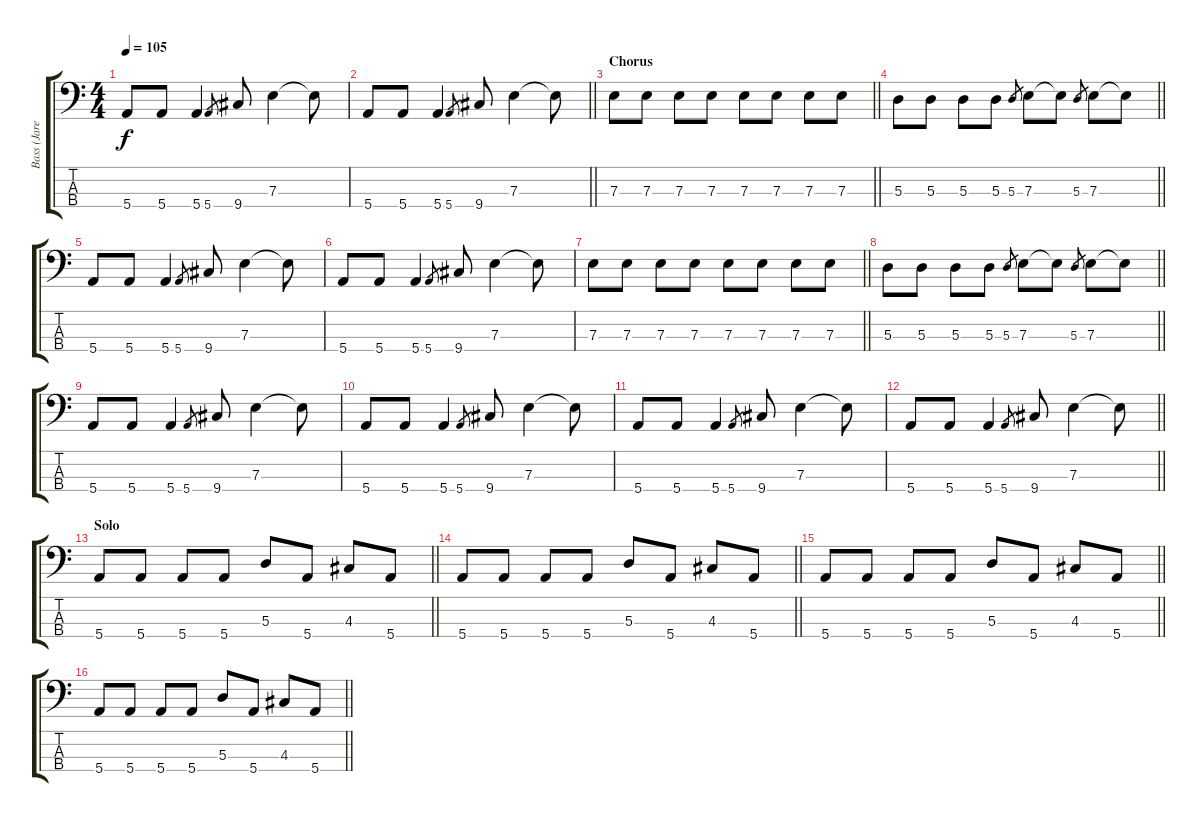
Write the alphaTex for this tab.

\track ("Bass (Jared)" "Bass (Jare") {instrument electricbassfinger}
\staff {score tabs}
\tuning (G2 D2 A1 E1) {hide}
\ts (4 4)
\tempo 105
\clef f4
\ks c
5.4.8{dy f} 5.4.8 5.4.4 5.4.8{gr} 9.4.8 7.3.4 7.3{t}.8 |
\barLineRight lightlight
5.4.8 5.4.8 5.4.4 5.4.8{gr} 9.4.8 7.3.4 7.3{t}.8 |
\section ("" "Chorus")
\barLineRight lightlight
7.3.8 7.3.8 7.3.8 7.3.8 7.3.8 7.3.8 7.3.8 7.3.8 |
\barLineRight lightlight
5.3.8 5.3.8 5.3.8 5.3.8 5.3.8{gr} 7.3.8 7.3{t}.8 5.3.8{gr} 7.3.8 7.3{t}.8 |
5.4.8 5.4.8 5.4.4 5.4.8{gr} 9.4.8 7.3.4 7.3{t}.8 |
5.4.8 5.4.8 5.4.4 5.4.8{gr} 9.4.8 7.3.4 7.3{t}.8 |
\barLineRight lightlight
7.3.8 7.3.8 7.3.8 7.3.8 7.3.8 7.3.8 7.3.8 7.3.8 |
\barLineRight lightlight
5.3.8 5.3.8 5.3.8 5.3.8 5.3.8{gr} 7.3.8 7.3{t}.8 5.3.8{gr} 7.3.8 7.3{t}.8 |
5.4.8 5.4.8 5.4.4 5.4.8{gr} 9.4.8 7.3.4 7.3{t}.8 |
5.4.8 5.4.8 5.4.4 5.4.8{gr} 9.4.8 7.3.4 7.3{t}.8 |
5.4.8 5.4.8 5.4.4 5.4.8{gr} 9.4.8 7.3.4 7.3{t}.8 |
\barLineRight lightlight
5.4.8 5.4.8 5.4.4 5.4.8{gr} 9.4.8 7.3.4 7.3{t}.8 |
\section ("" "Solo")
\barLineRight lightlight
5.4.8 5.4.8 5.4.8 5.4.8 5.3.8 5.4.8 4.3.8 5.4.8 |
\barLineRight lightlight
5.4.8 5.4.8 5.4.8 5.4.8 5.3.8 5.4.8 4.3.8 5.4.8 |
\barLineRight lightlight
5.4.8 5.4.8 5.4.8 5.4.8 5.3.8 5.4.8 4.3.8 5.4.8 |
\barLineRight lightlight
5.4.8 5.4.8 5.4.8 5.4.8 5.3.8 5.4.8 4.3.8 5.4.8
